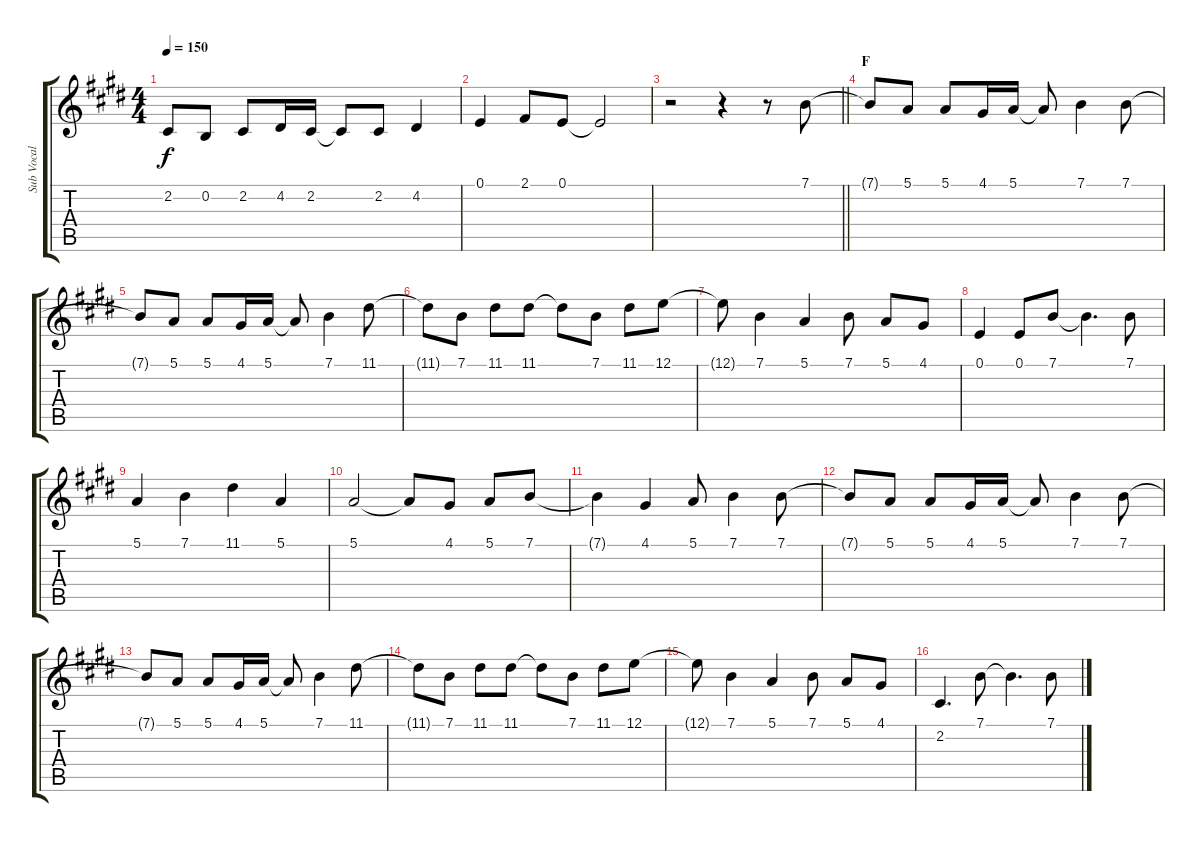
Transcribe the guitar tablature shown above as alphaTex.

\track ("Sub Vocal" "Sub Vocal") {instrument violin}
\staff {score tabs}
\tuning (E4 B3 G3 D3 A2 E2) {hide}
\ts (4 4)
\tempo 150
\clef g2
\ks c#minor
2.2.8{dy f} 0.2.8 2.2.8 4.2.16 2.2.16 2.2{t}.8 2.2.8 4.2.4 |
0.1.4 2.1.8 0.1.8 0.1{t}.2 |
\barLineRight lightlight
r.2 r.4 r.8 7.1.8 |
\section ("" "F")
7.1{t}.8 5.1.8 5.1.8 4.1.16 5.1.16 5.1{t}.8 7.1.4 7.1.8 |
7.1{t}.8 5.1.8 5.1.8 4.1.16 5.1.16 5.1{t}.8 7.1.4 11.1.8 |
11.1{t}.8 7.1.8 11.1.8 11.1.8 11.1{t}.8 7.1.8 11.1.8 12.1.8 |
12.1{t}.8 7.1.4 5.1.4 7.1.8 5.1.8 4.1.8 |
0.1.4 0.1.8 7.1.8 7.1{t}.4{d} 7.1.8 |
5.1.4 7.1.4 11.1.4 5.1.4 |
5.1.2 5.1{t}.8 4.1.8 5.1.8 7.1.8 |
7.1{t}.4 4.1.4 5.1.8 7.1.4 7.1.8 |
7.1{t}.8 5.1.8 5.1.8 4.1.16 5.1.16 5.1{t}.8 7.1.4 7.1.8 |
7.1{t}.8 5.1.8 5.1.8 4.1.16 5.1.16 5.1{t}.8 7.1.4 11.1.8 |
11.1{t}.8 7.1.8 11.1.8 11.1.8 11.1{t}.8 7.1.8 11.1.8 12.1.8 |
12.1{t}.8 7.1.4 5.1.4 7.1.8 5.1.8 4.1.8 |
2.2.4{d} 7.1.8 7.1{t}.4{d} 7.1.8
